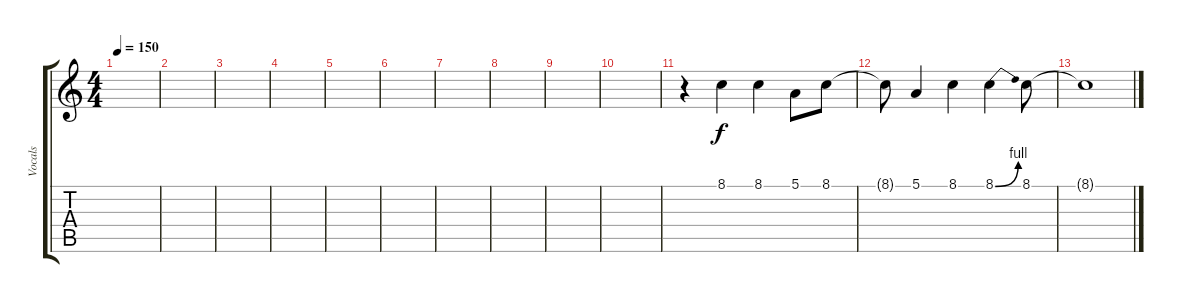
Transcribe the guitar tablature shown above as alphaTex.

\track ("Vocals" "Vocals") {instrument bassoon}
\staff {score tabs}
\tuning (E4 B3 G3 D3 A2 D2) {hide}
\ts (4 4)
\tempo 150
\clef g2
\ks c
|
|
|
|
|
|
|
|
|
|
r.4 8.1.4 8.1.4 5.1.8 8.1.8 |
8.1{t}.8 5.1.4 8.1.4 8.1{be (bend 0 0 60 4)}.4 8.1.8 |
8.1{t}.1
